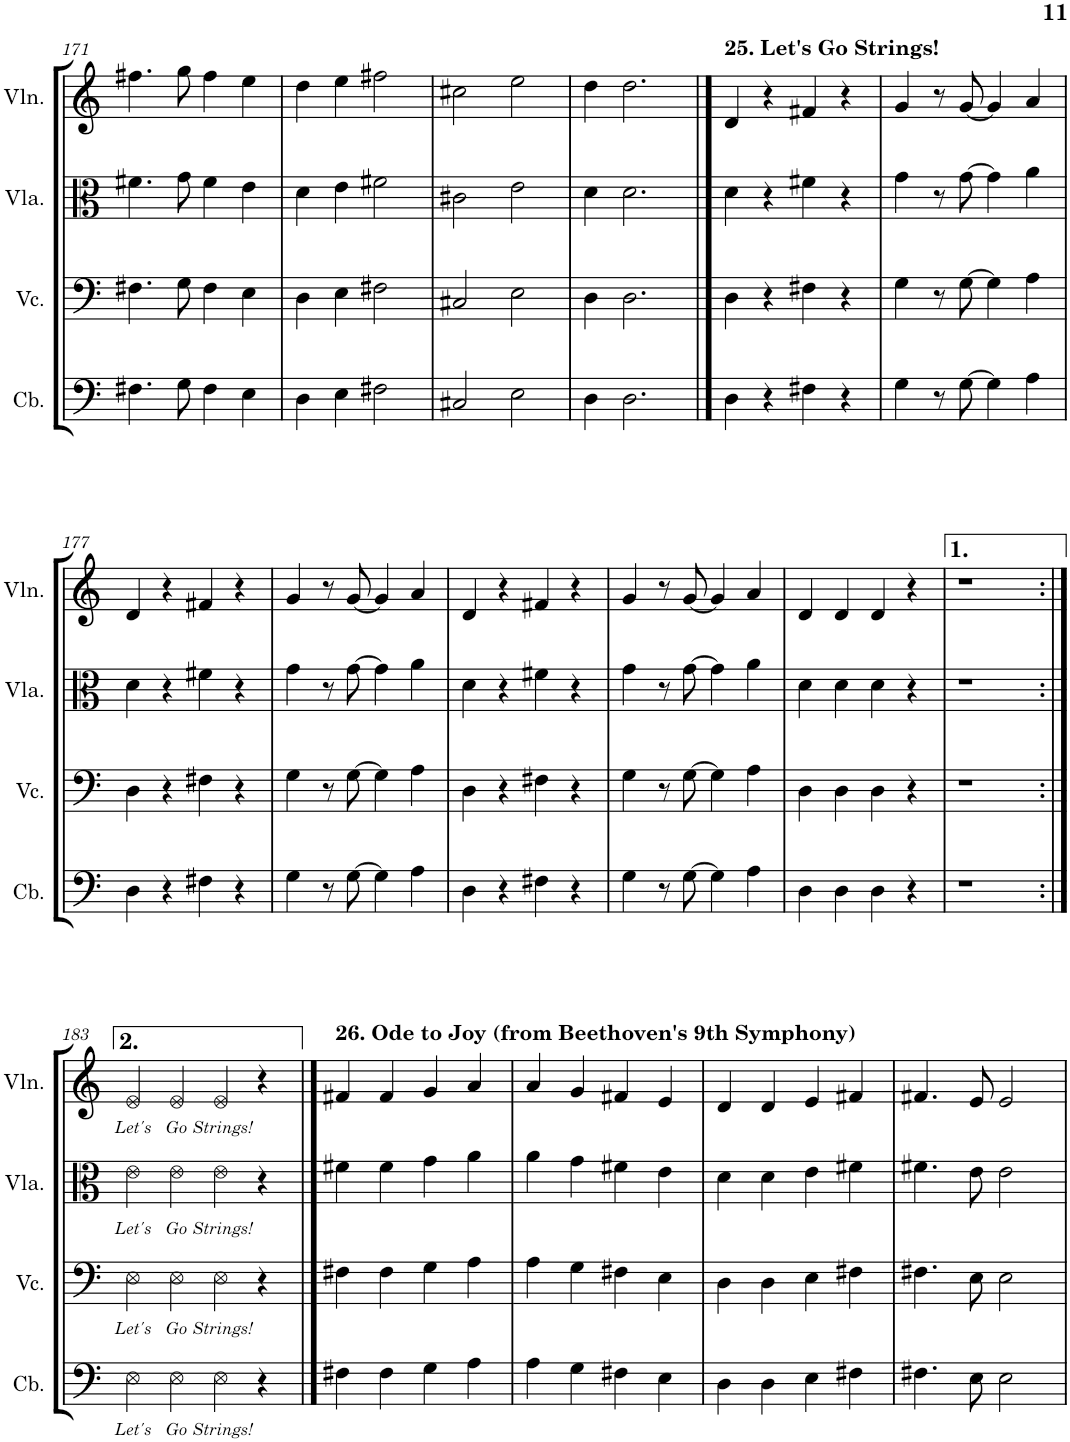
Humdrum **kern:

**kern	**text	**kern	**text	**kern	**text	**kern	**text
*part4	*part4	*part3	*part3	*part2	*part2	*part1	*part1
*staff4	*staff4	*staff3	*staff3	*staff2	*staff2	*staff1	*staff1
*I"Contrabass	*	*I"Violoncello	*	*I"Viola	*	*I"Violin	*
*I'Cb.	*	*I'Vc.	*	*I'Vla.	*	*I'Vln.	*
!!LO:PB:g=z
*clefF4	*	*clefF4	*	*clefC3	*	*clefG2	*
*Trd7c12	*	*	*	*	*	*	*
*k[]	*	*k[]	*	*k[]	*	*k[]	*
*M4/4	*	*M4/4	*	*M4/4	*	*M4/4	*
=171	=171	=171	=171	=171	=171	=171	=171
4.F#X\	.	4.F#X\	.	4.f#X\	.	4.ff#X\	.
8G\	.	8G\	.	8g\	.	8gg\	.
4F#\	.	4F#\	.	4f#\	.	4ff#\	.
4E\	.	4E\	.	4e\	.	4ee\	.
=172	=172	=172	=172	=172	=172	=172	=172
4D\	.	4D\	.	4d\	.	4dd\	.
4E\	.	4E\	.	4e\	.	4ee\	.
2F#X\	.	2F#X\	.	2f#X\	.	2ff#X\	.
=173	=173	=173	=173	=173	=173	=173	=173
2C#X/	.	2C#X/	.	2c#X\	.	2cc#X\	.
2E\	.	2E\	.	2e\	.	2ee\	.
=174	=174	=174	=174	=174	=174	=174	=174
4D\	.	4D\	.	4d\	.	4dd\	.
2.D\	.	2.D\	.	2.d\	.	2.dd\	.
==175	==175	==175	==175	==175	==175	==175	==175
!	!	!	!	!	!	!LO:TX:a:B:t=25. Let's Go Strings!	!
4D\	.	4D\	.	4d\	.	4d/	.
4r	.	4r	.	4r	.	4r	.
4F#X\	.	4F#X\	.	4f#X\	.	4f#X/	.
4r	.	4r	.	4r	.	4r	.
=176	=176	=176	=176	=176	=176	=176	=176
4G\	.	4G\	.	4g\	.	4g/	.
8r	.	8r	.	8r	.	8r	.
[8G\	.	[8G\	.	[8g\	.	[8g/	.
4G\]	.	4G\]	.	4g\]	.	4g/]	.
4A\	.	4A\	.	4a\	.	4a/	.
!!LO:LB:g=z
=177	=177	=177	=177	=177	=177	=177	=177
4D\	.	4D\	.	4d\	.	4d/	.
4r	.	4r	.	4r	.	4r	.
4F#X\	.	4F#X\	.	4f#X\	.	4f#X/	.
4r	.	4r	.	4r	.	4r	.
=178	=178	=178	=178	=178	=178	=178	=178
4G\	.	4G\	.	4g\	.	4g/	.
8r	.	8r	.	8r	.	8r	.
[8G\	.	[8G\	.	[8g\	.	[8g/	.
4G\]	.	4G\]	.	4g\]	.	4g/]	.
4A\	.	4A\	.	4a\	.	4a/	.
=179	=179	=179	=179	=179	=179	=179	=179
4D\	.	4D\	.	4d\	.	4d/	.
4r	.	4r	.	4r	.	4r	.
4F#X\	.	4F#X\	.	4f#X\	.	4f#X/	.
4r	.	4r	.	4r	.	4r	.
=180	=180	=180	=180	=180	=180	=180	=180
4G\	.	4G\	.	4g\	.	4g/	.
8r	.	8r	.	8r	.	8r	.
[8G\	.	[8G\	.	[8g\	.	[8g/	.
4G\]	.	4G\]	.	4g\]	.	4g/]	.
4A\	.	4A\	.	4a\	.	4a/	.
=181	=181	=181	=181	=181	=181	=181	=181
4D\	.	4D\	.	4d\	.	4d/	.
4D\	.	4D\	.	4d\	.	4d/	.
4D\	.	4D\	.	4d\	.	4d/	.
4r	.	4r	.	4r	.	4r	.
=182	=182	=182	=182	=182	=182	=182	=182
1r	.	1r	.	1r	.	1r	.
!!LO:LB:g=z
=183:|!	=183:|!	=183:|!	=183:|!	=183:|!	=183:|!	=183:|!	=183:|!
!	!LO:LY:b	!	!LO:LY:b	!	!LO:LY:b	!	!LO:LY:b
4E\	Let's	4E\	Let's	4e\	Let's	4e/	Let's
!	!LO:LY:b	!	!LO:LY:b	!	!LO:LY:b	!	!LO:LY:b
4E\	Go	4E\	Go	4e\	Go	4e/	Go
!	!LO:LY:b	!	!LO:LY:b	!	!LO:LY:b	!	!LO:LY:b
4E\	Strings!	4E\	Strings!	4e\	Strings!	4e/	Strings!
4r	.	4r	.	4r	.	4r	.
==184	==184	==184	==184	==184	==184	==184	==184
!	!	!	!	!	!	!LO:TX:a:B:t=26. Ode to Joy (from Beethoven's 9th Symphony)	!
4F#X\	.	4F#X\	.	4f#X\	.	4f#X/	.
4F#\	.	4F#\	.	4f#\	.	4f#/	.
4G\	.	4G\	.	4g\	.	4g/	.
4A\	.	4A\	.	4a\	.	4a/	.
=185	=185	=185	=185	=185	=185	=185	=185
4A\	.	4A\	.	4a\	.	4a/	.
4G\	.	4G\	.	4g\	.	4g/	.
4F#X\	.	4F#X\	.	4f#X\	.	4f#X/	.
4E\	.	4E\	.	4e\	.	4e/	.
=186	=186	=186	=186	=186	=186	=186	=186
4D\	.	4D\	.	4d\	.	4d/	.
4D\	.	4D\	.	4d\	.	4d/	.
4E\	.	4E\	.	4e\	.	4e/	.
4F#X\	.	4F#X\	.	4f#X\	.	4f#X/	.
=187	=187	=187	=187	=187	=187	=187	=187
4.F#X\	.	4.F#X\	.	4.f#X\	.	4.f#X/	.
8E\	.	8E\	.	8e\	.	8e/	.
2E\	.	2E\	.	2e\	.	2e/	.
=	=	=	=	=	=	=	=
*-	*-	*-	*-	*-	*-	*-	*-
